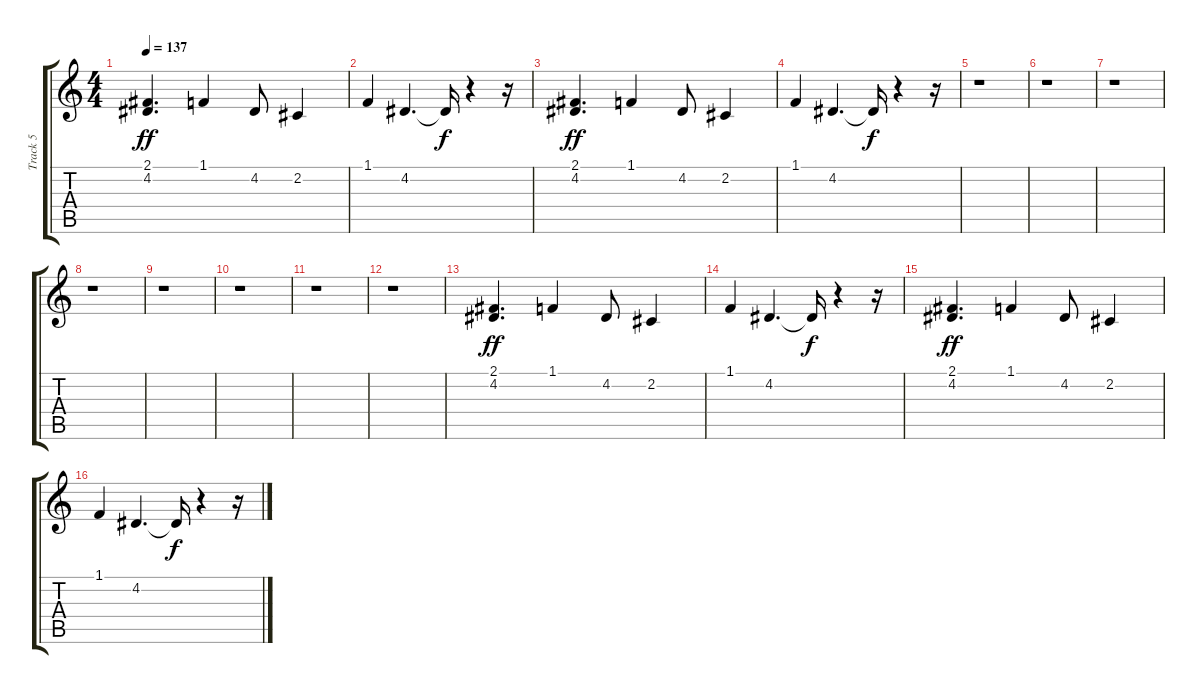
\track ("Track 5" "Track 5") {instrument pad3polysynth}
\staff {score tabs}
\tuning (E4 B3 G3 D3 A2 E2) {hide}
\ts (4 4)
\tempo 137
\clef g2
\ks c
(2.1 4.2).4{d dy ff} 1.1.4 4.2.8 2.2.4 |
1.1.4 4.2.4{d} 4.2{t}.16{dy f} r.4 r.16 |
(2.1 4.2).4{d dy ff} 1.1.4 4.2.8 2.2.4 |
1.1.4 4.2.4{d} 4.2{t}.16{dy f} r.4 r.16 |
r.1 |
r.1 |
r.1 |
r.1 |
r.1 |
r.1 |
r.1 |
r.1 |
(2.1 4.2).4{d dy ff} 1.1.4 4.2.8 2.2.4 |
1.1.4 4.2.4{d} 4.2{t}.16{dy f} r.4 r.16 |
(2.1 4.2).4{d dy ff} 1.1.4 4.2.8 2.2.4 |
1.1.4 4.2.4{d} 4.2{t}.16{dy f} r.4 r.16
